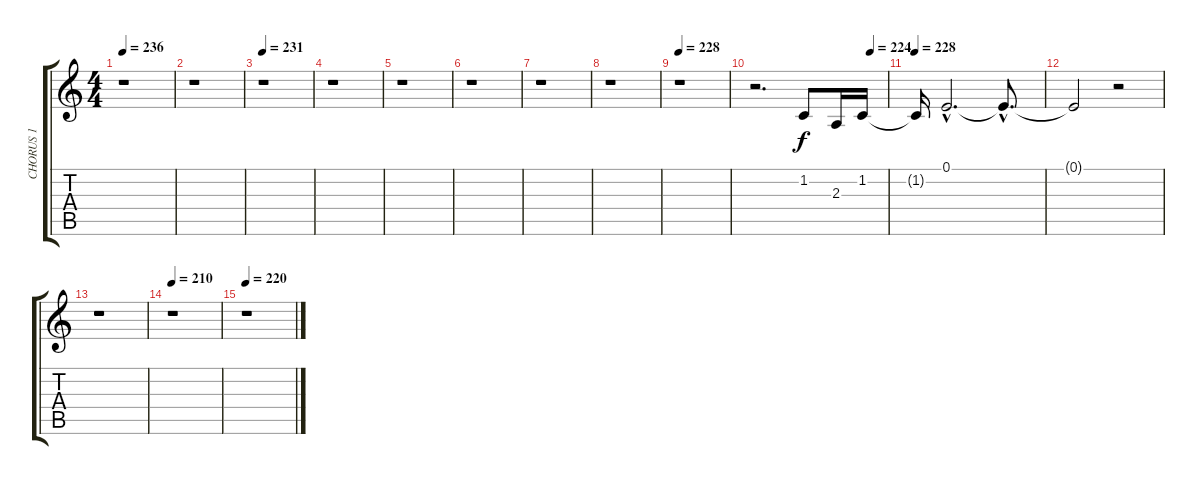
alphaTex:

\track ("CHORUS 1" "CHORUS 1") {instrument voiceoohs}
\staff {score tabs}
\tuning (E4 B3 G3 D3 A2 E2) {hide}
\ts (4 4)
\tempo 236
\clef g2
\ks c
r.1{dy f} |
r.1 |
\tempo 231
r.1 |
r.1 |
r.1 |
r.1 |
r.1 |
r.1 |
\tempo 228
r.1 |
\tempo (224 0.875)
r.2{d} 1.2.8{volume 14 balance 0 instrument bassoon} 2.3.16 1.2.16 |
\tempo 228
1.2{t}.16 0.1{hac}.2{d} 0.1{hac t}.8{d} |
0.1{t}.2 r.2 |
r.1 |
\tempo 210
r.1 |
\tempo 220
r.1
